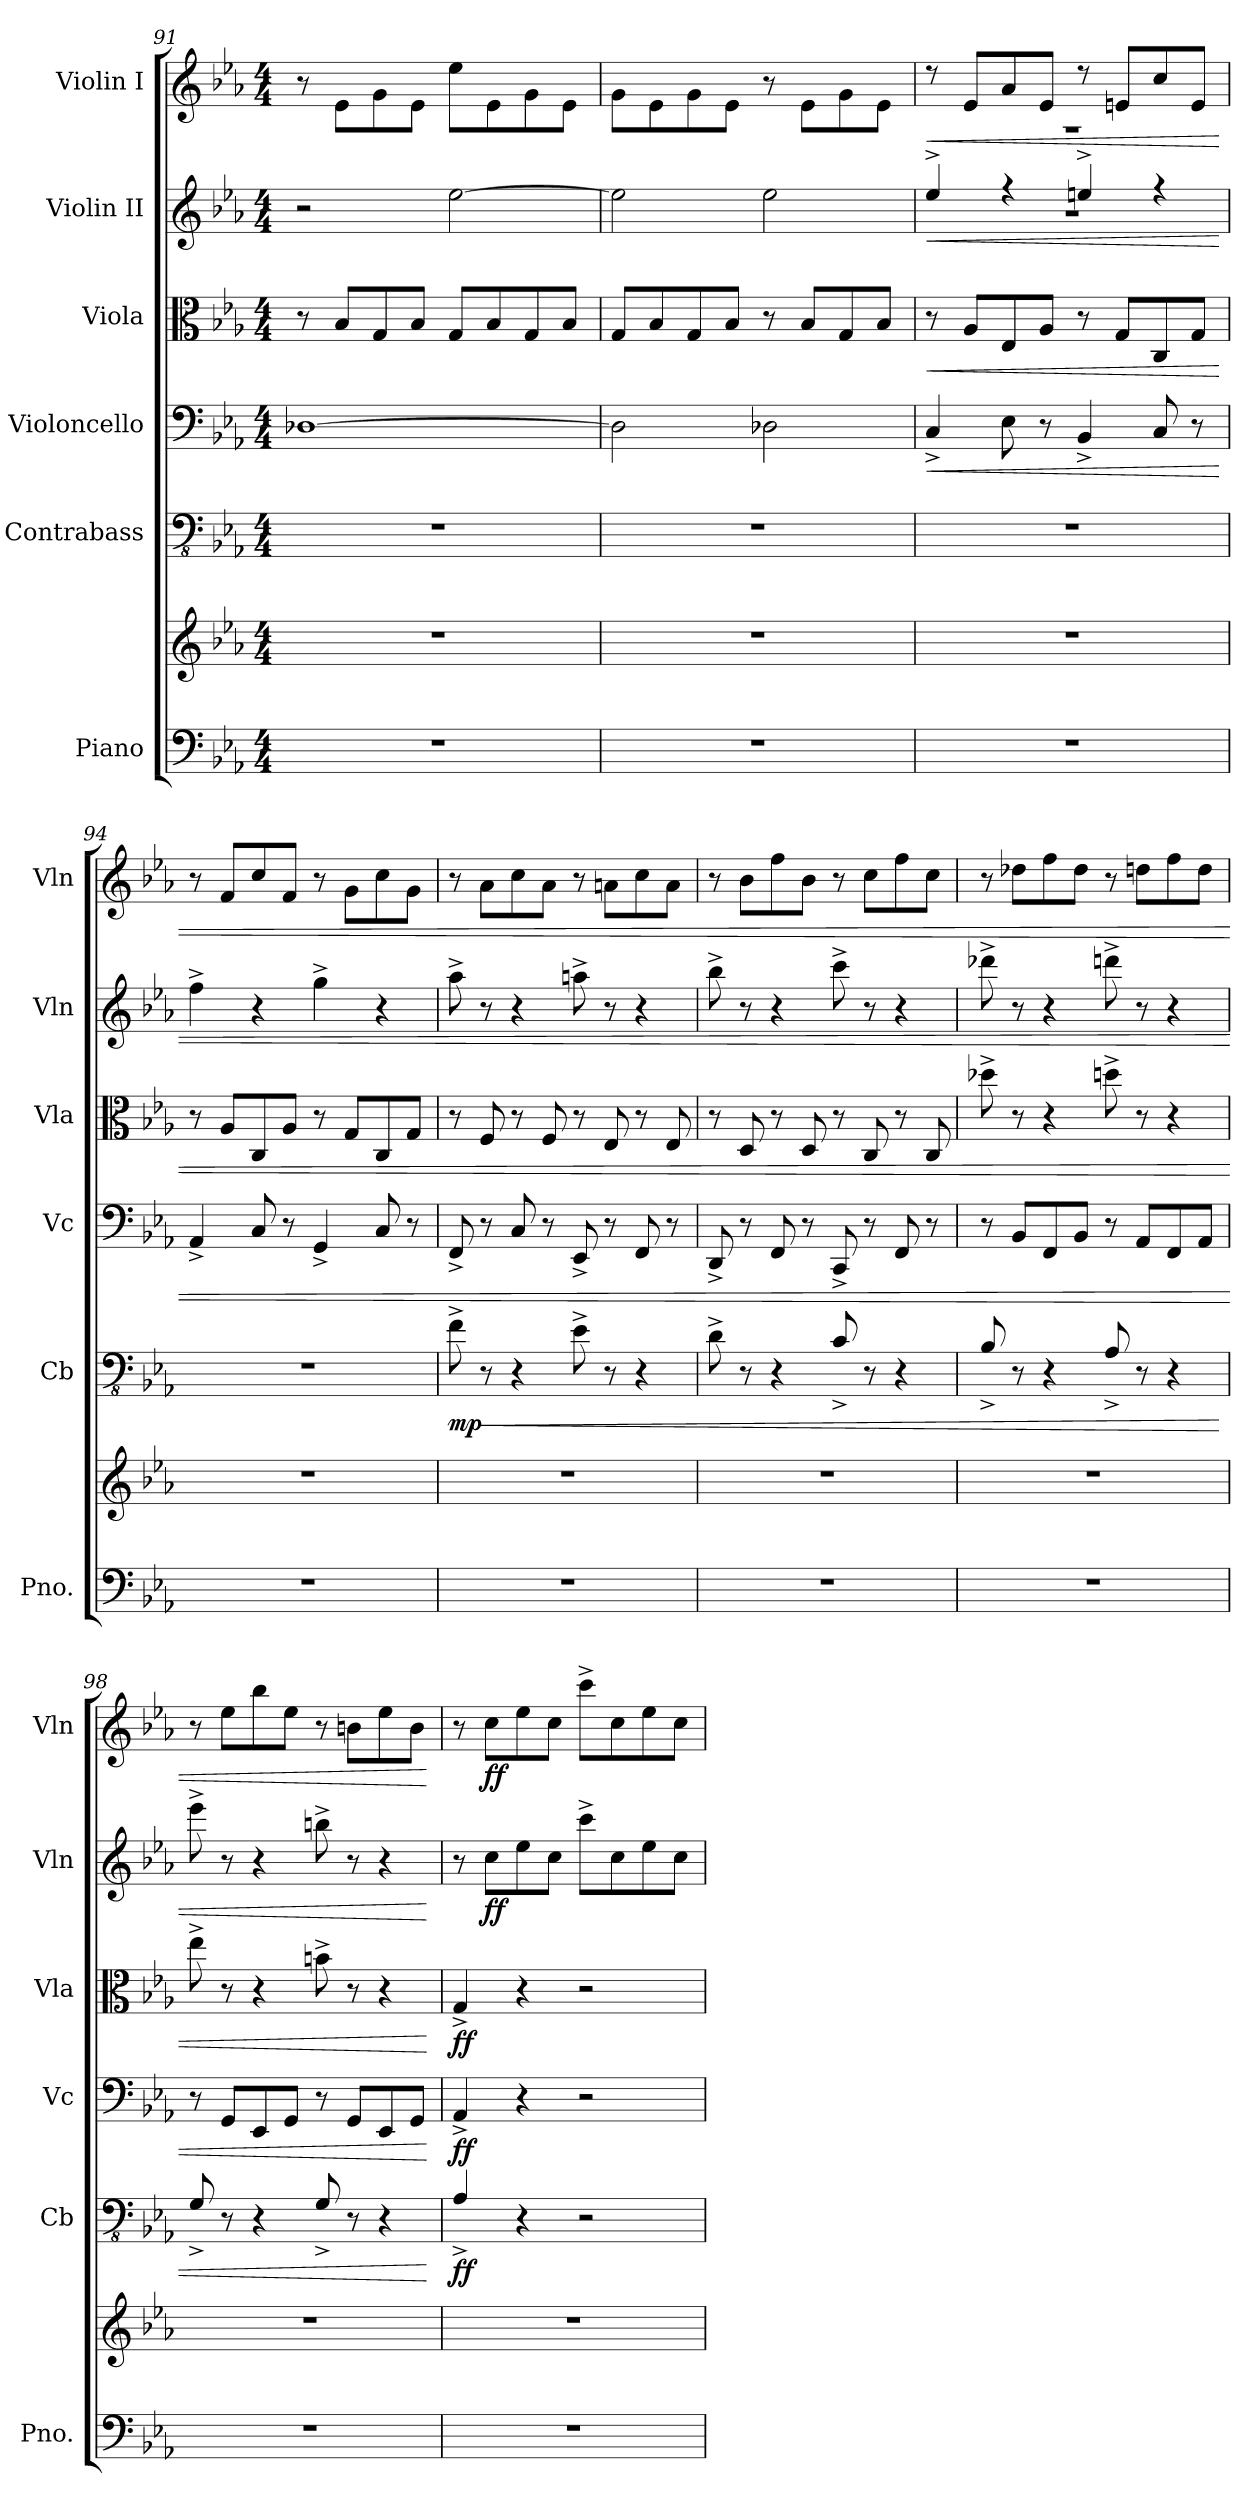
**kern	**kern	**kern	**dynam	**kern	**dynam	**kern	**dynam	**kern	**dynam	**kern	**dynam
*part6	*part6	*part5	*part5	*part4	*part4	*part3	*part3	*part2	*part2	*part1	*part1
*staff7	*staff6	*staff5	*staff5	*staff4	*staff4	*staff3	*staff3	*staff2	*staff2	*staff1	*staff1
*I"Piano	*	*I"Contrabass	*	*I"Violoncello	*	*I"Viola	*	*I"Violin II	*	*I"Violin I	*
*I'Pno.	*	*I'Cb	*	*I'Vc	*	*I'Vla	*	*I'Vln	*	*I'Vln	*
!!LO:PB:g=z
*clefF4	*clefG2	*clefFv4	*	*clefF4	*	*clefC3	*	*clefG2	*	*clefG2	*
*	*	*ITrd7c12	*	*	*	*	*	*	*	*	*
*k[b-e-a-]	*k[b-e-a-]	*k[b-e-a-]	*	*k[b-e-a-]	*	*k[b-e-a-]	*	*k[b-e-a-]	*	*k[b-e-a-]	*
*M4/4	*M4/4	*M4/4	*	*M4/4	*	*M4/4	*	*M4/4	*	*M4/4	*
=91	=91	=91	=91	=91	=91	=91	=91	=91	=91	=91	=91
1r	1r	1r	.	[1D-X	.	8r	.	2r	.	8r	.
.	.	.	.	.	.	8B-/L	.	.	.	8e-\L	.
.	.	.	.	.	.	8G/	.	.	.	8g\	.
.	.	.	.	.	.	8B-/J	.	.	.	8e-\J	.
.	.	.	.	.	.	8G/L	.	[2ee-\	.	8ee-\L	.
.	.	.	.	.	.	8B-/	.	.	.	8e-\	.
.	.	.	.	.	.	8G/	.	.	.	8g\	.
.	.	.	.	.	.	8B-/J	.	.	.	8e-\J	.
=92	=92	=92	=92	=92	=92	=92	=92	=92	=92	=92	=92
1r	1r	1r	.	2D-\]	.	8G/L	.	2ee-\]	.	8g\L	.
.	.	.	.	.	.	8B-/	.	.	.	8e-\	.
.	.	.	.	.	.	8G/	.	.	.	8g\	.
.	.	.	.	.	.	8B-/J	.	.	.	8e-\J	.
.	.	.	.	2D-X\	.	8r	.	2ee-\	.	8r	.
.	.	.	.	.	.	8B-/L	.	.	.	8e-\L	.
.	.	.	.	.	.	8G/	.	.	.	8g\	.
.	.	.	.	.	.	8B-/J	.	.	.	8e-\J	.
=93	=93	=93	=93	=93	=93	=93	=93	=93	=93	=93	=93
!	!	!	!	!	!LO:HP:b	!	!LO:HP:b	!	!LO:HP:b	!	!LO:HP:b
*	*	*	*	*	*	*	*	*^	*	*^	*
1r	1r	1r	.	4C^/	<	8r	<	4ee-^/	1r	<	8r	1r	<
.	.	.	.	.	.	8A-/L	.	.	.	.	8e-/L	.	.
.	.	.	.	8E-\	.	8E-/	.	4r	.	.	8a-/	.	.
.	.	.	.	8r	.	8A-/J	.	.	.	.	8e-/J	.	.
.	.	.	.	4BB-^/	.	8r	.	4een^/	.	.	8r	.	.
.	.	.	.	.	.	8G/L	.	.	.	.	8en/L	.	.
.	.	.	.	8C/	.	8C/	.	4r	.	.	8cc/	.	.
.	.	.	.	8r	.	8G/J	.	.	.	.	8e/J	.	.
*	*	*	*	*	*	*	*	*v	*v	*	*	*	*
*	*	*	*	*	*	*	*	*	*	*v	*v	*
=94	=94	=94	=94	=94	=94	=94	=94	=94	=94	=94	=94
1r	1r	1r	.	4AA-^/	.	8r	.	4ff^\	.	8r	.
.	.	.	.	.	.	8A-/L	.	.	.	8f/L	.
.	.	.	.	8C/	.	8C/	.	4r	.	8cc/	.
.	.	.	.	8r	.	8A-/J	.	.	.	8f/J	.
.	.	.	.	4GG^/	.	8r	.	4gg^\	.	8r	.
.	.	.	.	.	.	8G/L	.	.	.	8g\L	.
.	.	.	.	8C/	.	8C/	.	4r	.	8cc\	.
.	.	.	.	8r	.	8G/J	.	.	.	8g\J	.
!!LO:PB:g=z
=95	=95	=95	=95	=95	=95	=95	=95	=95	=95	=95	=95
!	!	!	!LO:DY:b	!	!	!	!	!	!	!	!
1r	1r	8FF^\	mp	8FF^/	.	8r	.	8aa-^\	.	8r	.
!	!	!	!LO:HP:b	!	!	!	!	!	!	!	!
.	.	8r	<	8r	.	8F/	.	8r	.	8a-\L	.
.	.	4r	.	8C/	.	8r	.	4r	.	8cc\	.
.	.	.	.	8r	.	8F/	.	.	.	8a-\J	.
.	.	8EE-^\	.	8EE-^/	.	8r	.	8aan^\	.	8r	.
.	.	8r	.	8r	.	8E-/	.	8r	.	8an\L	.
.	.	4r	.	8FF/	.	8r	.	4r	.	8cc\	.
.	.	.	.	8r	.	8E-/	.	.	.	8a\J	.
=96	=96	=96	=96	=96	=96	=96	=96	=96	=96	=96	=96
1r	1r	8DD^\	.	8DD^/	.	8r	.	8bb-^\	.	8r	.
.	.	8r	.	8r	.	8D/	.	8r	.	8b-\L	.
.	.	4r	.	8FF/	.	8r	.	4r	.	8ff\	.
.	.	.	.	8r	.	8D/	.	.	.	8b-\J	.
.	.	8CC^/	.	8CC^/	.	8r	.	8ccc^\	.	8r	.
.	.	8r	.	8r	.	8C/	.	8r	.	8cc\L	.
.	.	4r	.	8FF/	.	8r	.	4r	.	8ff\	.
.	.	.	.	8r	.	8C/	.	.	.	8cc\J	.
=97	=97	=97	=97	=97	=97	=97	=97	=97	=97	=97	=97
1r	1r	8BBB-^/	.	8r	.	8dd-X^\	.	8ddd-X^\	.	8r	.
.	.	8r	.	8BB-/L	.	8r	.	8r	.	8dd-X\L	.
.	.	4r	.	8FF/	.	4r	.	4r	.	8ff\	.
.	.	.	.	8BB-/J	.	.	.	.	.	8dd-\J	.
.	.	8AAA-^/	.	8r	.	8ddn^\	.	8dddn^\	.	8r	.
.	.	8r	.	8AA-/L	.	8r	.	8r	.	8ddn\L	.
.	.	4r	.	8FF/	.	4r	.	4r	.	8ff\	.
.	.	.	.	8AA-/J	.	.	.	.	.	8dd\J	.
!!LO:PB:g=z
=98	=98	=98	=98	=98	=98	=98	=98	=98	=98	=98	=98
1r	1r	8GGG^/	.	8r	.	8ee-^\	.	8eee-^\	.	8r	.
.	.	8r	.	8GG/L	.	8r	.	8r	.	8ee-\L	.
.	.	4r	.	8EE-/	.	4r	.	4r	.	8bb-\	.
.	.	.	.	8GG/J	.	.	.	.	.	8ee-\J	.
.	.	8GGG^/	.	8r	.	8bn^\	.	8bbn^\	.	8r	.
.	.	8r	.	8GG/L	.	8r	.	8r	.	8bn\L	.
.	.	4r	.	8EE-/	.	4r	.	4r	.	8ee-\	.
.	.	.	.	8GG/J	.	.	.	.	.	8b\J	.
.	.	.	[	.	[	.	[	.	[	.	[
=99	=99	=99	=99	=99	=99	=99	=99	=99	=99	=99	=99
!	!	!	!LO:DY:b	!	!LO:DY:b	!	!LO:DY:b	!	!	!	!
1r	1r	4AAA-^/	ff	4AA-^/	ff	4G^/	ff	8r	.	8r	.
!	!	!	!	!	!	!	!	!	!LO:DY:b	!	!LO:DY:b
.	.	.	.	.	.	.	.	8cc\L	ff	8cc\L	ff
.	.	4r	.	4r	.	4r	.	8ee-\	.	8ee-\	.
.	.	.	.	.	.	.	.	8cc\J	.	8cc\J	.
.	.	2r	.	2r	.	2r	.	8ccc^\L	.	8ccc^\L	.
.	.	.	.	.	.	.	.	8cc\	.	8cc\	.
.	.	.	.	.	.	.	.	8ee-\	.	8ee-\	.
.	.	.	.	.	.	.	.	8cc\J	.	8cc\J	.
=	=	=	=	=	=	=	=	=	=	=	=
*-	*-	*-	*-	*-	*-	*-	*-	*-	*-	*-	*-
